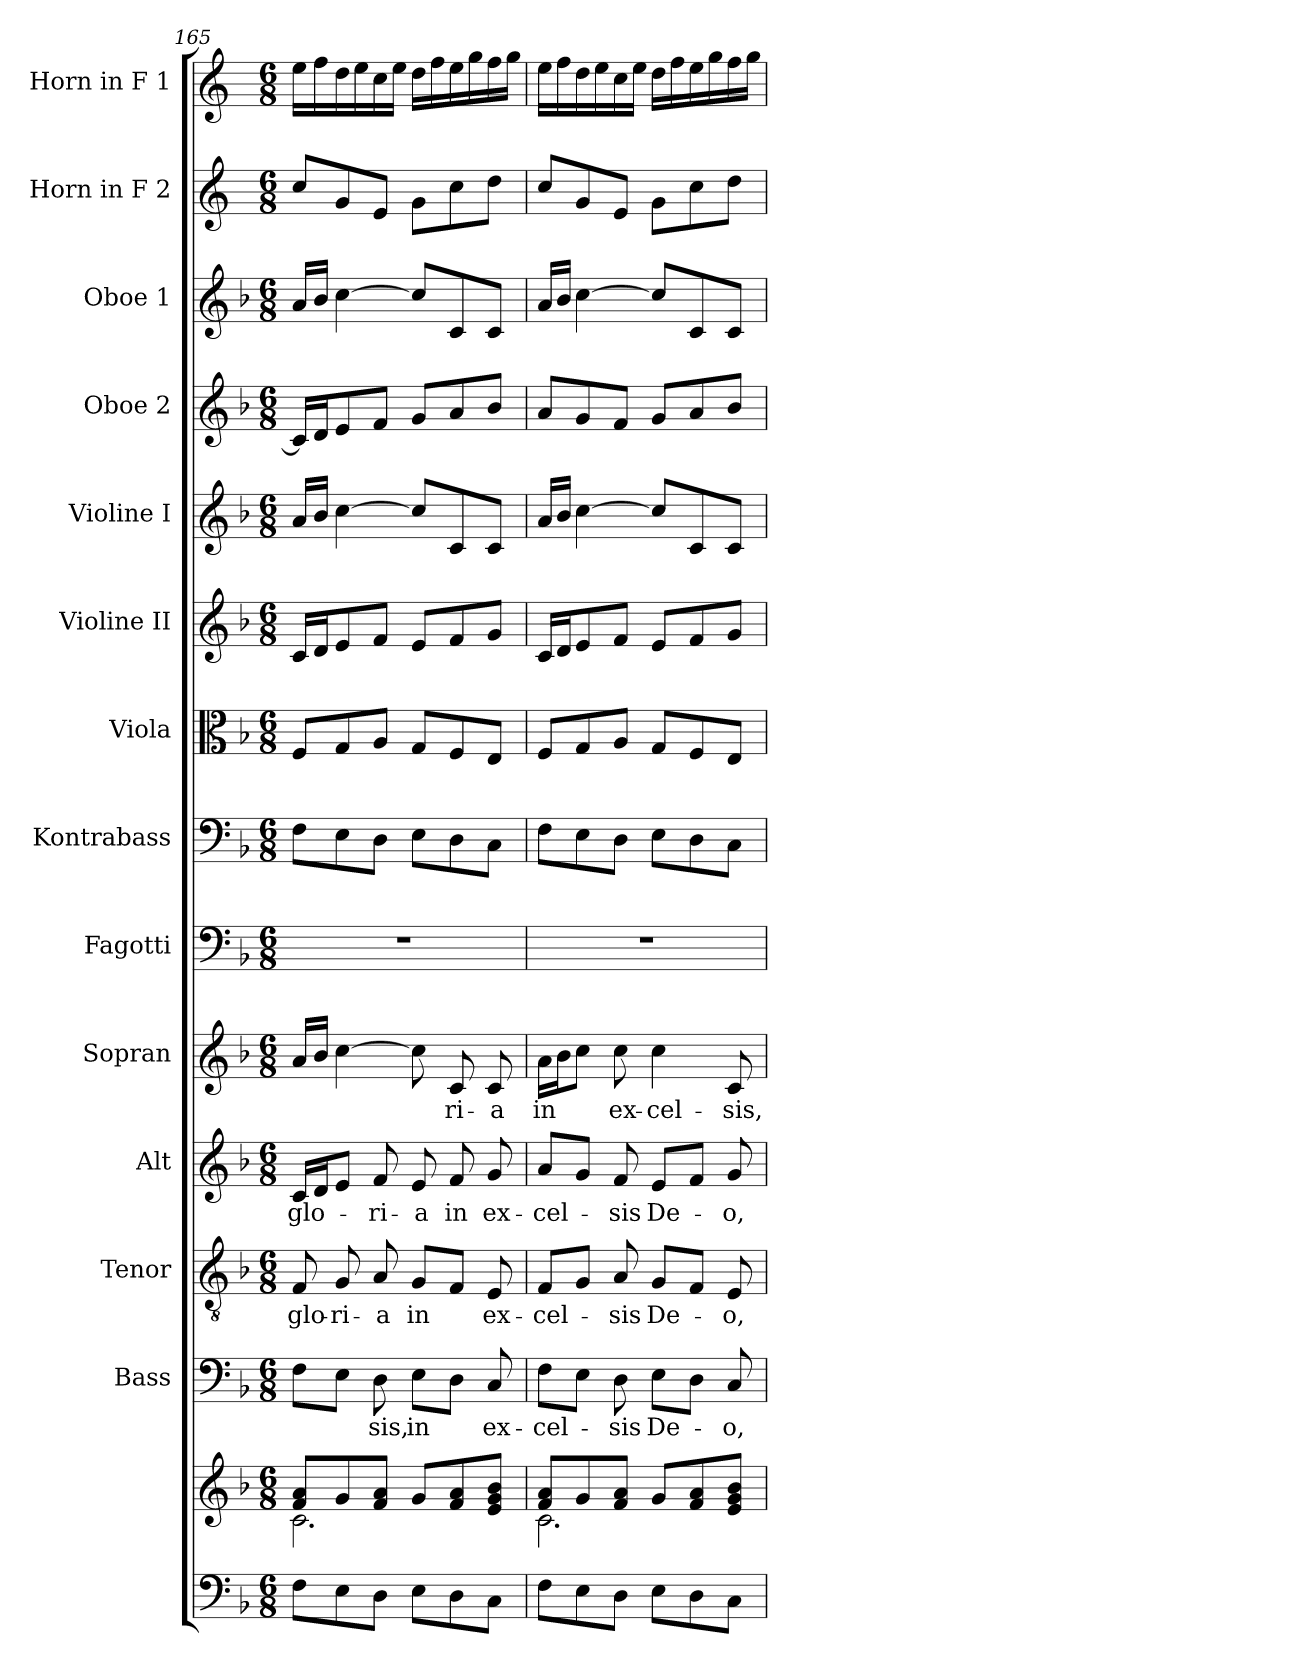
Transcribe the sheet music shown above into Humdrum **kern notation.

**kern	**kern	**kern	**text	**kern	**text	**kern	**text	**kern	**text	**kern	**kern	**kern	**kern	**kern	**kern	**kern	**kern	**kern
*part14	*part14	*part13	*part13	*part12	*part12	*part11	*part11	*part10	*part10	*part9	*part8	*part7	*part6	*part5	*part4	*part3	*part2	*part1
*staff15	*staff14	*staff13	*staff13	*staff12	*staff12	*staff11	*staff11	*staff10	*staff10	*staff9	*staff8	*staff7	*staff6	*staff5	*staff4	*staff3	*staff2	*staff1
*	*	*I"Bass	*	*I"Tenor	*	*I"Alt	*	*I"Sopran	*	*I"Fagotti	*I"Kontrabass	*I"Viola	*I"Violine II	*I"Violine I	*I"Oboe 2	*I"Oboe 1	*I"Horn in F 2	*I"Horn in F 1
*	*	*I'B.	*	*I'T.	*	*I'A.	*	*I'S.	*	*I'Fg.	*I'Kb.	*I'Vla.	*I'Vl. II	*I'Vl. I	*I'Ob. 2	*I'Ob. 1	*	*
*clefF4	*clefG2	*clefF4	*	*clefGv2	*	*clefG2	*	*clefG2	*	*clefF4	*clefF4	*clefC3	*clefG2	*clefG2	*clefG2	*clefG2	*clefG2	*clefG2
*	*	*	*	*	*	*	*	*	*	*	*ITrd7c12	*	*	*	*	*	*ITrd4c7	*ITrd4c7
*k[b-]	*k[b-]	*k[b-]	*	*k[b-]	*	*k[b-]	*	*k[b-]	*	*k[b-]	*k[b-]	*k[b-]	*k[b-]	*k[b-]	*k[b-]	*k[b-]	*k[b-]	*k[b-]
*F:	*F:	*F:	*	*F:	*	*F:	*	*F:	*	*F:	*F:	*F:	*F:	*F:	*F:	*F:	*F:	*F:
*M6/8	*M6/8	*M6/8	*	*M6/8	*	*M6/8	*	*M6/8	*	*M6/8	*M6/8	*M6/8	*M6/8	*M6/8	*M6/8	*M6/8	*M6/8	*M6/8
=165	=165	=165	=165	=165	=165	=165	=165	=165	=165	=165	=165	=165	=165	=165	=165	=165	=165	=165
*	*^	*	*	*	*	*	*	*	*	*	*	*	*	*	*	*	*	*
!	!	!	!	!	!	!LO:LY:b	!	!LO:LY:b	!	!	!	!	!	!	!	!	!	!	!
8F\L	8f/ 8a/L	2.c\	8F\L	.	8F/	glo-	16c/LL	glo-	16a/LL	.	2.r	8FF\L	8F/L	16c/LL	16a/LL	16c/LL]	16a/LL	8f/L	16a\LL
.	.	.	.	.	.	.	16d/J	.	16b-/JJ	.	.	.	.	16d/J	16b-/JJ	16d/J	16b-/JJ	.	16b-\
!	!	!	!	!	!	!LO:LY:b	!	!	!	!	!	!	!	!	!	!	!	!	!
8E\	8g/	.	8E\J	.	8G/	-ri-	8e/J	.	[4cc\	.	.	8EE\	8G/	8e/	[4cc\	8e/	[4cc\	8c/	16g\
.	.	.	.	.	.	.	.	.	.	.	.	.	.	.	.	.	.	.	16a\
!	!	!	!	!LO:LY:b	!	!LO:LY:b	!	!LO:LY:b	!	!	!	!	!	!	!	!	!	!	!
8D\J	8f/ 8a/J	.	8D\	-sis,	8A/	-a	8f/	-ri-	.	.	.	8DD\J	8A/J	8f/J	.	8f/J	.	8A/J	16f\
.	.	.	.	.	.	.	.	.	.	.	.	.	.	.	.	.	.	.	16a\JJ
!	!	!	!	!LO:LY:b	!	!LO:LY:b	!	!LO:LY:b	!	!	!	!	!	!	!	!	!	!	!
8E\L	8g/L	.	8E\L	in	8G/L	in	8e/	-a	8cc\]	.	.	8EE\L	8G/L	8e/L	8cc/L]	8g/L	8cc/L]	8c\L	16g\LL
.	.	.	.	.	.	.	.	.	.	.	.	.	.	.	.	.	.	.	16b-\
!	!	!	!	!	!	!	!	!LO:LY:b	!	!LO:LY:b	!	!	!	!	!	!	!	!	!
8D\	8f/ 8a/	.	8D\J	.	8F/J	.	8f/	in	8c/	-ri-	.	8DD\	8F/	8f/	8c/	8a/	8c/	8f\	16a\
.	.	.	.	.	.	.	.	.	.	.	.	.	.	.	.	.	.	.	16cc\
!	!	!	!	!LO:LY:b	!	!LO:LY:b	!	!LO:LY:b	!	!LO:LY:b	!	!	!	!	!	!	!	!	!
8C\J	8e/ 8g/ 8b-/J	.	8C/	ex-	8E/	ex-	8g/	ex-	8c/	-a	.	8CC\J	8E/J	8g/J	8c/J	8b-/J	8c/J	8g\J	16b-\
.	.	.	.	.	.	.	.	.	.	.	.	.	.	.	.	.	.	.	16cc\JJ
=166	=166	=166	=166	=166	=166	=166	=166	=166	=166	=166	=166	=166	=166	=166	=166	=166	=166	=166	=166
!	!	!	!	!LO:LY:b	!	!LO:LY:b	!	!LO:LY:b	!	!LO:LY:b	!	!	!	!	!	!	!	!	!
8F\L	8f/ 8a/L	2.c\	8F\L	-cel-	8F/L	-cel-	8a/L	-cel-	16a\LL	in	2.r	8FF\L	8F/L	16c/LL	16a/LL	8a/L	16a/LL	8f/L	16a\LL
.	.	.	.	.	.	.	.	.	16b-\J	.	.	.	.	16d/J	16b-/JJ	.	16b-/JJ	.	16b-\
8E\	8g/	.	8E\J	.	8G/J	.	8g/J	.	8cc\J	.	.	8EE\	8G/	8e/	[4cc\	8g/	[4cc\	8c/	16g\
.	.	.	.	.	.	.	.	.	.	.	.	.	.	.	.	.	.	.	16a\
!	!	!	!	!LO:LY:b	!	!LO:LY:b	!	!LO:LY:b	!	!LO:LY:b	!	!	!	!	!	!	!	!	!
8D\J	8f/ 8a/J	.	8D\	-sis	8A/	-sis	8f/	-sis	8cc\	ex-	.	8DD\J	8A/J	8f/J	.	8f/J	.	8A/J	16f\
.	.	.	.	.	.	.	.	.	.	.	.	.	.	.	.	.	.	.	16a\JJ
!	!	!	!	!LO:LY:b	!	!LO:LY:b	!	!LO:LY:b	!	!LO:LY:b	!	!	!	!	!	!	!	!	!
8E\L	8g/L	.	8E\L	De-	8G/L	De-	8e/L	De-	4cc\	-cel-	.	8EE\L	8G/L	8e/L	8cc/L]	8g/L	8cc/L]	8c\L	16g\LL
.	.	.	.	.	.	.	.	.	.	.	.	.	.	.	.	.	.	.	16b-\
8D\	8f/ 8a/	.	8D\J	.	8F/J	.	8f/J	.	.	.	.	8DD\	8F/	8f/	8c/	8a/	8c/	8f\	16a\
.	.	.	.	.	.	.	.	.	.	.	.	.	.	.	.	.	.	.	16cc\
!	!	!	!	!LO:LY:b	!	!LO:LY:b	!	!LO:LY:b	!	!LO:LY:b	!	!	!	!	!	!	!	!	!
8C\J	8e/ 8g/ 8b-/J	.	8C/	-o,	8E/	-o,	8g/	-o,	8c/	-sis,	.	8CC\J	8E/J	8g/J	8c/J	8b-/J	8c/J	8g\J	16b-\
.	.	.	.	.	.	.	.	.	.	.	.	.	.	.	.	.	.	.	16cc\JJ
*	*v	*v	*	*	*	*	*	*	*	*	*	*	*	*	*	*	*	*	*
=	=	=	=	=	=	=	=	=	=	=	=	=	=	=	=	=	=	=
*-	*-	*-	*-	*-	*-	*-	*-	*-	*-	*-	*-	*-	*-	*-	*-	*-	*-	*-
